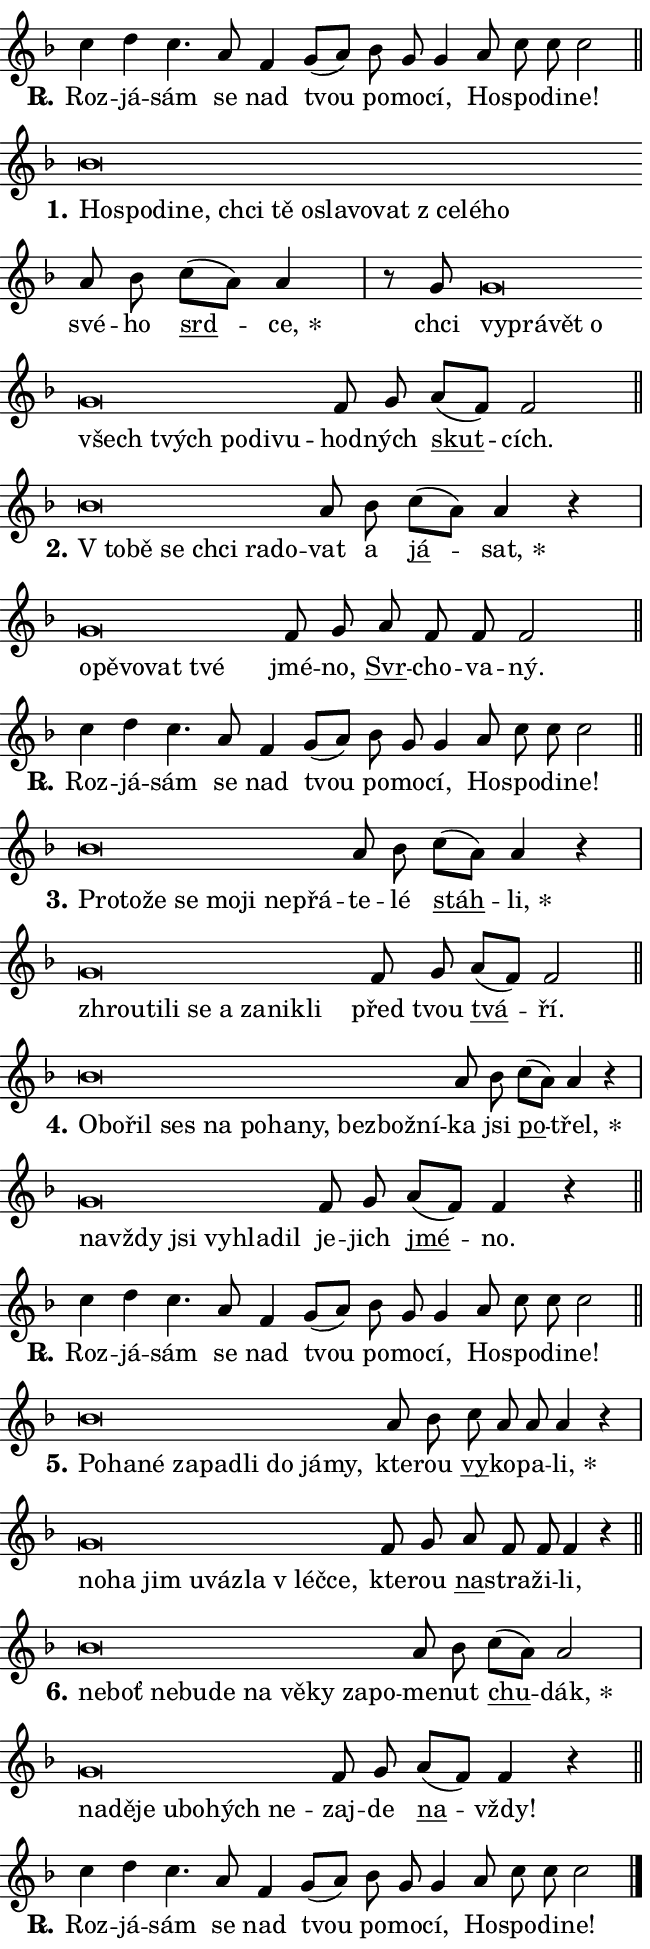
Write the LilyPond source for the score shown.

\version "2.24.0"
\header { tagline = "" }
\paper {
  indent = 0\cm
  top-margin = 0\cm
  right-margin = 0.13\cm % to fit lyric hyphens
  bottom-margin = 0\cm
  left-margin = 0\cm
  paper-width = 11\cm
  page-breaking = #ly:one-page-breaking
  system-system-spacing.basic-distance = #11
  score-system-spacing.basic-distance = #11
  ragged-last = ##f
}


%% Author: Thomas Morley
%% https://lists.gnu.org/archive/html/lilypond-user/2020-05/msg00002.html
#(define (line-position grob)
"Returns position of @var[grob} in current system:
   @code{'start}, if at first time-step
   @code{'end}, if at last time-step
   @code{'middle} otherwise
"
  (let* ((col (ly:item-get-column grob))
         (ln (ly:grob-object col 'left-neighbor))
         (rn (ly:grob-object col 'right-neighbor))
         (col-to-check-left (if (ly:grob? ln) ln col))
         (col-to-check-right (if (ly:grob? rn) rn col))
         (break-dir-left
           (and
             (ly:grob-property col-to-check-left 'non-musical #f)
             (ly:item-break-dir col-to-check-left)))
         (break-dir-right
           (and
             (ly:grob-property col-to-check-right 'non-musical #f)
             (ly:item-break-dir col-to-check-right))))
        (cond ((eqv? 1 break-dir-left) 'start)
              ((eqv? -1 break-dir-right) 'end)
              (else 'middle))))

#(define (tranparent-at-line-position vctor)
  (lambda (grob)
  "Relying on @code{line-position} select the relevant enry from @var{vctor}.
Used to determine transparency,"
    (case (line-position grob)
      ((end) (not (vector-ref vctor 0)))
      ((middle) (not (vector-ref vctor 1)))
      ((start) (not (vector-ref vctor 2))))))

noteHeadBreakVisibility =
#(define-music-function (break-visibility)(vector?)
"Makes @code{NoteHead}s transparent relying on @var{break-visibility}"
#{
  \override NoteHead.transparent =
    #(tranparent-at-line-position break-visibility)
#})

#(define delete-ledgers-for-transparent-note-heads
  (lambda (grob)
    "Reads whether a @code{NoteHead} is transparent.
If so this @code{NoteHead} is removed from @code{'note-heads} from
@var{grob}, which is supposed to be @code{LedgerLineSpanner}.
As a result ledgers are not printed for this @code{NoteHead}"
    (let* ((nhds-array (ly:grob-object grob 'note-heads))
           (nhds-list
             (if (ly:grob-array? nhds-array)
                 (ly:grob-array->list nhds-array)
                 '()))
           ;; Relies on the transparent-property being done before
           ;; Staff.LedgerLineSpanner.after-line-breaking is executed.
           ;; This is fragile ...
           (to-keep
             (remove
               (lambda (nhd)
                 (ly:grob-property nhd 'transparent #f))
               nhds-list)))
      ;; TODO find a better method to iterate over grob-arrays, similiar
      ;; to filter/remove etc for lists
      ;; For now rebuilt from scratch
      (set! (ly:grob-object grob 'note-heads)  '())
      (for-each
        (lambda (nhd)
          (ly:pointer-group-interface::add-grob grob 'note-heads nhd))
        to-keep))))

squashNotes = {
  \override NoteHead.X-extent = #'(-0.2 . 0.2)
  \override NoteHead.Y-extent = #'(-0.75 . 0)
  \override NoteHead.stencil =
    #(lambda (grob)
       (let ((pos (ly:grob-property grob 'staff-position)))
         (begin
           (if (< pos -7) (display "ERROR: Lower brevis then expected\n") (display ""))
           (if (<= pos -6) ly:text-interface::print ly:note-head::print))))
}
unSquashNotes = {
  \revert NoteHead.X-extent
  \revert NoteHead.Y-extent
  \revert NoteHead.stencil
}

hideNotes = \noteHeadBreakVisibility #begin-of-line-visible
unHideNotes = \noteHeadBreakVisibility #all-visible

% work-around for resetting accidentals
% https://lilypond.org/doc/v2.23/Documentation/notation/displaying-rhythms#unmetered-music
cadenzaMeasure = {
  \cadenzaOff
  \partial 1024 s1024
  \cadenzaOn
}

#(define-markup-command (accent layout props text) (markup?)
  "Underline accented syllable"
  (interpret-markup layout props
    #{\markup \override #'(offset . 4.3) \underline { #text }#}))

responsum = \markup \concat {
  "R" \hspace #-1.05 \path #0.1 #'((moveto 0 0.07) (lineto 0.9 0.8)) \hspace #0.05 "."
}

spaceSize = #0.6828661417322834 % exact space size for TeX Gyre Schola

\layout {
  \context {
    \Staff
    \remove "Time_signature_engraver"
    \override LedgerLineSpanner.after-line-breaking = #delete-ledgers-for-transparent-note-heads
  }
  \context {
    \Lyrics {
      \override LyricSpace.minimum-distance = \spaceSize
      \override LyricText.font-name = #"TeX Gyre Schola"
      \override LyricText.font-size = 1
      \override StanzaNumber.font-name = #"TeX Gyre Schola Bold"
      \override StanzaNumber.font-size = 1
    }
  }
  \context {
    \Score 
    \override NoteHead.text =
      #(lambda (grob) 
        (let ((pos (ly:grob-property grob 'staff-position)))
          #{\markup {
            \combine
              \halign #-0.55 \raise #(if (= pos -6) 0 0.5) \override #'(thickness . 2) \draw-line #'(3.2 . 0)
              \musicglyph "noteheads.sM1"
          }#}))
  }
}

% magnetic-lyrics.ily
%
%   written by
%     Jean Abou Samra <jean@abou-samra.fr>
%     Werner Lemberg <wl@gnu.org>
%
%   adapted by
%     Jiri Hon <jiri.hon@gmail.com>
%
% Version 2022-Apr-15

% https://www.mail-archive.com/lilypond-user@gnu.org/msg149350.html

#(define (Left_hyphen_pointer_engraver context)
   "Collect syllable-hyphen-syllable occurrences in lyrics and store
them in properties.  This engraver only looks to the left.  For
example, if the lyrics input is @code{foo -- bar}, it does the
following.

@itemize @bullet
@item
Set the @code{text} property of the @code{LyricHyphen} grob between
@q{foo} and @q{bar} to @code{foo}.

@item
Set the @code{left-hyphen} property of the @code{LyricText} grob with
text @q{foo} to the @code{LyricHyphen} grob between @q{foo} and
@q{bar}.
@end itemize

Use this auxiliary engraver in combination with the
@code{lyric-@/text::@/apply-@/magnetic-@/offset!} hook."
   (let ((hyphen #f)
         (text #f))
     (make-engraver
      (acknowledgers
       ((lyric-syllable-interface engraver grob source-engraver)
        (set! text grob)))
      (end-acknowledgers
       ((lyric-hyphen-interface engraver grob source-engraver)
        ;(when (not (grob::has-interface grob 'lyric-space-interface))
          (set! hyphen grob)));)
      ((stop-translation-timestep engraver)
       (when (and text hyphen)
         (ly:grob-set-object! text 'left-hyphen hyphen))
       (set! text #f)
       (set! hyphen #f)))))

#(define (lyric-text::apply-magnetic-offset! grob)
   "If the space between two syllables is less than the value in
property @code{LyricText@/.details@/.squash-threshold}, move the right
syllable to the left so that it gets concatenated with the left
syllable.

Use this function as a hook for
@code{LyricText@/.after-@/line-@/breaking} if the
@code{Left_@/hyphen_@/pointer_@/engraver} is active."
   (let ((hyphen (ly:grob-object grob 'left-hyphen #f)))
     (when hyphen
       (let ((left-text (ly:spanner-bound hyphen LEFT)))
         (when (grob::has-interface left-text 'lyric-syllable-interface)
           (let* ((common (ly:grob-common-refpoint grob left-text X))
                  (this-x-ext (ly:grob-extent grob common X))
                  (left-x-ext
                   (begin
                     ;; Trigger magnetism for left-text.
                     (ly:grob-property left-text 'after-line-breaking)
                     (ly:grob-extent left-text common X)))
                  ;; `delta` is the gap width between two syllables.
                  (delta (- (interval-start this-x-ext)
                            (interval-end left-x-ext)))
                  (details (ly:grob-property grob 'details))
                  (threshold (assoc-get 'squash-threshold details 0.2)))
             (when (< delta threshold)
               (let* (;; We have to manipulate the input text so that
                      ;; ligatures crossing syllable boundaries are not
                      ;; disabled.  For languages based on the Latin
                      ;; script this is essentially a beautification.
                      ;; However, for non-Western scripts it can be a
                      ;; necessity.
                      (lt (ly:grob-property left-text 'text))
                      (rt (ly:grob-property grob 'text))
                      (is-space (grob::has-interface hyphen 'lyric-space-interface))
                      (space (if is-space " " ""))
                      (extra-delta (if is-space spaceSize 0))
                      ;; Append new syllable.
                      (ltrt-space (if (and (string? lt) (string? rt))
                                (string-append lt space rt)
                                (make-concat-markup (list lt space rt))))
                      ;; Right-align `ltrt` to the right side.
                      (ltrt-space-markup (grob-interpret-markup
                               grob
                               (make-translate-markup
                                (cons (interval-length this-x-ext) 0)
                                (make-right-align-markup ltrt-space)))))
                 (begin
                   ;; Don't print `left-text`.
                   (ly:grob-set-property! left-text 'stencil #f)
                   ;; Set text and stencil (which holds all collected
                   ;; syllables so far) and shift it to the left.
                   (ly:grob-set-property! grob 'text ltrt-space)
                   (ly:grob-set-property! grob 'stencil ltrt-space-markup)
                   (ly:grob-translate-axis! grob (- (- delta extra-delta)) X))))))))))


#(define (lyric-hyphen::displace-bounds-first grob)
   ;; Make very sure this callback isn't triggered too early.
   (let ((left (ly:spanner-bound grob LEFT))
         (right (ly:spanner-bound grob RIGHT)))
     (ly:grob-property left 'after-line-breaking)
     (ly:grob-property right 'after-line-breaking)
     (ly:lyric-hyphen::print grob)))

squashThreshold = #0.4

\layout {
  \context {
    \Lyrics
    \consists #Left_hyphen_pointer_engraver
    \override LyricText.after-line-breaking =
      #lyric-text::apply-magnetic-offset!
    \override LyricHyphen.stencil = #lyric-hyphen::displace-bounds-first
    \override LyricText.details.squash-threshold = \squashThreshold
    \override LyricHyphen.minimum-distance = 0
    \override LyricHyphen.minimum-length = \squashThreshold
  }
}

squashText = \override LyricText.details.squash-threshold = 9999
unSquashText = \override LyricText.details.squash-threshold = \squashThreshold

leftText = \override LyricText.self-alignment-X = #LEFT
unLeftText = \revert LyricText.self-alignment-X

starOffset = #(lambda (grob) 
                (let ((x_offset (ly:self-alignment-interface::aligned-on-x-parent grob)))
                  (if (= x_offset 0) 0 (+ x_offset 1.2))))

star = #(define-music-function (syllable)(string?)
"Append star separator at the end of a syllable"
#{
  \once \override LyricText.X-offset = #starOffset
  \lyricmode { \markup {
    #syllable
    \override #'((font-name . "TeX Gyre Schola Bold")) \hspace #0.2 \lower #0.65 \larger "*"
  } }
#})

starAccent = #(define-music-function (syllable)(string?)
"Append star separator at the end of a syllable and make accent"
#{
  \once \override LyricText.X-offset = #starOffset
  \lyricmode { \markup {
    \accent #syllable
    \override #'((font-name . "TeX Gyre Schola Bold")) \hspace #0.2 \lower #0.65 \larger "*"
  } }
#})

breath = #(define-music-function (syllable)(string?)
"Append breathing indicator at the end of a syllable"
#{
  \lyricmode { \markup { #syllable "+" } }
#})

optionalBreath = #(define-music-function (syllable)(string?)
"Append optional breathing indicator at the end of a syllable"
#{
  \lyricmode { \markup { #syllable "(+)" } }
#})


\score {
    <<
        \new Voice = "melody" { \cadenzaOn \key f \major \relative { c''4 d c4. a8 \bar "" f4 \bar "" g8[( a)] \bar "" bes g g4 \bar "" a8 c c c2 \cadenzaMeasure \bar "||" \break } }
        \new Lyrics \lyricsto "melody" { \lyricmode { \set stanza = \responsum
Roz -- já -- sám se nad tvou po -- mo -- cí, Ho -- spo -- di -- ne! } }
    >>
    \layout {}
}

\score {
    <<
        \new Voice = "melody" { \cadenzaOn \key f \major \relative { \squashNotes bes'\breve*1/16 \hideNotes \breve*1/16 \bar "" \breve*1/16 \bar "" \breve*1/16 \bar "" \breve*1/16 \bar "" \breve*1/16 \bar "" \breve*1/16 \bar "" \breve*1/16 \bar "" \breve*1/16 \bar "" \breve*1/16 \bar "" \breve*1/16 \bar "" \breve*1/16 \breve*1/16 \bar "" \unHideNotes \unSquashNotes a8 bes \bar "" c[( a)] a4 \cadenzaMeasure \bar "|" r8 g8 \squashNotes g\breve*1/16 \hideNotes \breve*1/16 \bar "" \breve*1/16 \bar "" \breve*1/16 \bar "" \breve*1/16 \bar "" \breve*1/16 \bar "" \breve*1/16 \bar "" \breve*1/16 \breve*1/16 \bar "" \unHideNotes \unSquashNotes f8 g \bar "" a[( f)] f2 \cadenzaMeasure \bar "||" \break } }
        \new Lyrics \lyricsto "melody" { \lyricmode { \set stanza = "1."
\leftText Ho -- \squashText spo -- di -- ne, chci tě o -- sla -- vo -- vat "z ce" -- lé -- ho \unLeftText \unSquashText své -- ho \markup \accent srd -- \star ce, chci \leftText vy -- \squashText prá -- vět o všech tvých po -- di -- vu -- \unLeftText \unSquashText hod -- ných \markup \accent skut -- cích. } }
    >>
    \layout {}
}

\score {
    <<
        \new Voice = "melody" { \cadenzaOn \key f \major \relative { \squashNotes bes'\breve*1/16 \hideNotes \breve*1/16 \bar "" \breve*1/16 \bar "" \breve*1/16 \bar "" \breve*1/16 \breve*1/16 \bar "" \unHideNotes \unSquashNotes a8 bes \bar "" c[( a)] a4 r \cadenzaMeasure \bar "|" \squashNotes g\breve*1/16 \hideNotes \breve*1/16 \bar "" \breve*1/16 \bar "" \breve*1/16 \breve*1/16 \bar "" \unHideNotes \unSquashNotes f8 g \bar "" a f f f2 \cadenzaMeasure \bar "||" \break } }
        \new Lyrics \lyricsto "melody" { \lyricmode { \set stanza = "2."
\leftText "V to" -- \squashText bě se chci ra -- do -- \unLeftText \unSquashText vat a \markup \accent já -- \star sat, \leftText o -- \squashText pě -- vo -- vat tvé \unLeftText \unSquashText jmé -- no, \markup \accent Svr -- cho -- va -- ný. } }
    >>
    \layout {}
}

\score {
    <<
        \new Voice = "melody" { \cadenzaOn \key f \major \relative { c''4 d c4. a8 \bar "" f4 \bar "" g8[( a)] \bar "" bes g g4 \bar "" a8 c c c2 \cadenzaMeasure \bar "||" \break } }
        \new Lyrics \lyricsto "melody" { \lyricmode { \set stanza = \responsum
Roz -- já -- sám se nad tvou po -- mo -- cí, Ho -- spo -- di -- ne! } }
    >>
    \layout {}
}

\score {
    <<
        \new Voice = "melody" { \cadenzaOn \key f \major \relative { \squashNotes bes'\breve*1/16 \hideNotes \breve*1/16 \bar "" \breve*1/16 \bar "" \breve*1/16 \bar "" \breve*1/16 \bar "" \breve*1/16 \bar "" \breve*1/16 \breve*1/16 \bar "" \unHideNotes \unSquashNotes a8 bes \bar "" c[( a)] a4 r \cadenzaMeasure \bar "|" \squashNotes g\breve*1/16 \hideNotes \breve*1/16 \bar "" \breve*1/16 \bar "" \breve*1/16 \bar "" \breve*1/16 \bar "" \breve*1/16 \bar "" \breve*1/16 \breve*1/16 \bar "" \unHideNotes \unSquashNotes f8 g \bar "" a[( f)] f2 \cadenzaMeasure \bar "||" \break } }
        \new Lyrics \lyricsto "melody" { \lyricmode { \set stanza = "3."
\leftText Pro -- \squashText to -- že se mo -- ji ne -- přá -- \unLeftText \unSquashText te -- lé \markup \accent stáh -- \star li, \leftText zhrou -- \squashText ti -- li se a za -- ni -- kli \unLeftText \unSquashText před tvou \markup \accent tvá -- ří. } }
    >>
    \layout {}
}

\score {
    <<
        \new Voice = "melody" { \cadenzaOn \key f \major \relative { \squashNotes bes'\breve*1/16 \hideNotes \breve*1/16 \bar "" \breve*1/16 \bar "" \breve*1/16 \bar "" \breve*1/16 \bar "" \breve*1/16 \bar "" \breve*1/16 \bar "" \breve*1/16 \bar "" \breve*1/16 \bar "" \breve*1/16 \breve*1/16 \bar "" \unHideNotes \unSquashNotes a8 bes \bar "" c[( a)] a4 r \cadenzaMeasure \bar "|" \squashNotes g\breve*1/16 \hideNotes \breve*1/16 \bar "" \breve*1/16 \bar "" \breve*1/16 \bar "" \breve*1/16 \breve*1/16 \bar "" \unHideNotes \unSquashNotes f8 g \bar "" a[( f)] f4 r \cadenzaMeasure \bar "||" \break } }
        \new Lyrics \lyricsto "melody" { \lyricmode { \set stanza = "4."
\leftText O -- \squashText bo -- řil ses na po -- ha -- ny, bez -- bož -- ní -- \unLeftText \unSquashText ka jsi \markup \accent po -- \star třel, \leftText na -- \squashText vždy jsi vy -- hla -- dil \unLeftText \unSquashText je -- jich \markup \accent jmé -- no. } }
    >>
    \layout {}
}

\score {
    <<
        \new Voice = "melody" { \cadenzaOn \key f \major \relative { c''4 d c4. a8 \bar "" f4 \bar "" g8[( a)] \bar "" bes g g4 \bar "" a8 c c c2 \cadenzaMeasure \bar "||" \break } }
        \new Lyrics \lyricsto "melody" { \lyricmode { \set stanza = \responsum
Roz -- já -- sám se nad tvou po -- mo -- cí, Ho -- spo -- di -- ne! } }
    >>
    \layout {}
}

\score {
    <<
        \new Voice = "melody" { \cadenzaOn \key f \major \relative { \squashNotes bes'\breve*1/16 \hideNotes \breve*1/16 \bar "" \breve*1/16 \bar "" \breve*1/16 \bar "" \breve*1/16 \bar "" \breve*1/16 \bar "" \breve*1/16 \bar "" \breve*1/16 \breve*1/16 \bar "" \unHideNotes \unSquashNotes a8 bes \bar "" c a a a4 r \cadenzaMeasure \bar "|" \squashNotes g\breve*1/16 \hideNotes \breve*1/16 \bar "" \breve*1/16 \bar "" \breve*1/16 \bar "" \breve*1/16 \bar "" \breve*1/16 \bar "" \breve*1/16 \breve*1/16 \bar "" \unHideNotes \unSquashNotes f8 g \bar "" a f f f4 r \cadenzaMeasure \bar "||" \break } }
        \new Lyrics \lyricsto "melody" { \lyricmode { \set stanza = "5."
\leftText Po -- \squashText ha -- né za -- pa -- dli do já -- my, \unLeftText \unSquashText kte -- rou \markup \accent vy -- ko -- pa -- \star li, \leftText no -- \squashText ha jim u -- váz -- la "v léč" -- ce, \unLeftText \unSquashText kte -- rou \markup \accent na -- stra -- ži -- li, } }
    >>
    \layout {}
}

\score {
    <<
        \new Voice = "melody" { \cadenzaOn \key f \major \relative { \squashNotes bes'\breve*1/16 \hideNotes \breve*1/16 \bar "" \breve*1/16 \bar "" \breve*1/16 \bar "" \breve*1/16 \bar "" \breve*1/16 \bar "" \breve*1/16 \bar "" \breve*1/16 \bar "" \breve*1/16 \breve*1/16 \bar "" \unHideNotes \unSquashNotes a8 bes \bar "" c[( a)] a2 \cadenzaMeasure \bar "|" \squashNotes g\breve*1/16 \hideNotes \breve*1/16 \bar "" \breve*1/16 \bar "" \breve*1/16 \bar "" \breve*1/16 \bar "" \breve*1/16 \breve*1/16 \bar "" \unHideNotes \unSquashNotes f8 g \bar "" a[( f)] f4 r \cadenzaMeasure \bar "||" \break } }
        \new Lyrics \lyricsto "melody" { \lyricmode { \set stanza = "6."
\leftText ne -- \squashText boť ne -- bu -- de na vě -- ky za -- po -- \unLeftText \unSquashText me -- nut \markup \accent chu -- \star dák, \leftText na -- \squashText dě -- je u -- bo -- hých ne -- \unLeftText \unSquashText zaj -- de \markup \accent na -- vždy! } }
    >>
    \layout {}
}

\score {
    <<
        \new Voice = "melody" { \cadenzaOn \key f \major \relative { c''4 d c4. a8 \bar "" f4 \bar "" g8[( a)] \bar "" bes g g4 \bar "" a8 c c c2 \cadenzaMeasure \bar "||" \break } \bar "|." }
        \new Lyrics \lyricsto "melody" { \lyricmode { \set stanza = \responsum
Roz -- já -- sám se nad tvou po -- mo -- cí, Ho -- spo -- di -- ne! } }
    >>
    \layout {}
}
